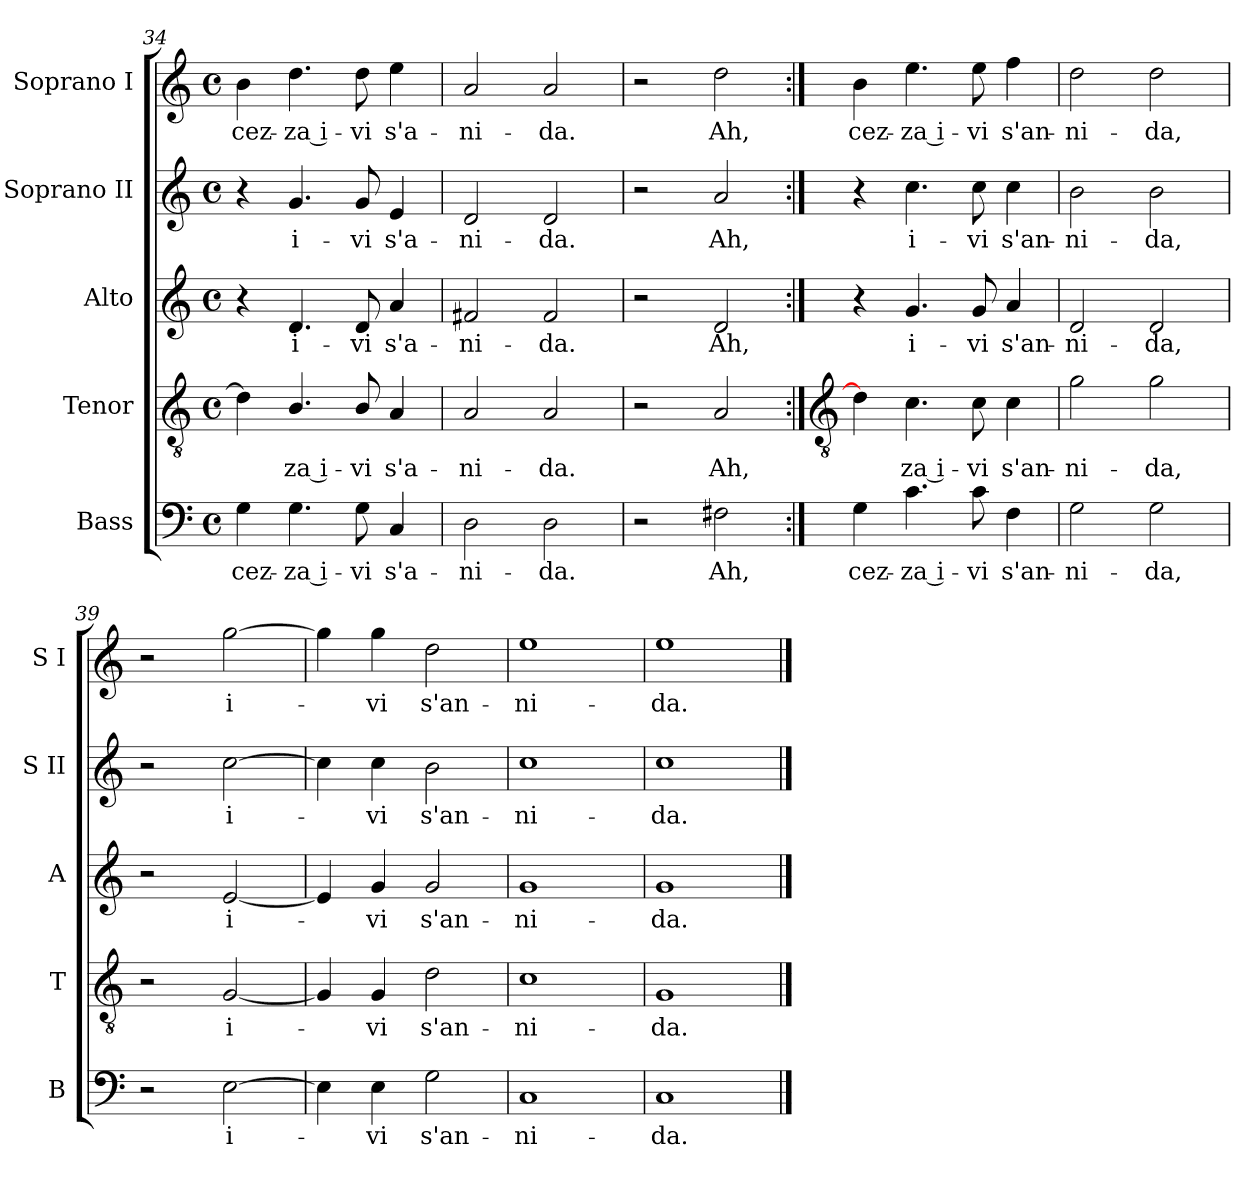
**kern	**text	**kern	**text	**kern	**text	**kern	**text	**kern	**text
*part5	*part5	*part4	*part4	*part3	*part3	*part2	*part2	*part1	*part1
*staff5	*staff5	*staff4	*staff4	*staff3	*staff3	*staff2	*staff2	*staff1	*staff1
*I"Bass	*	*I"Tenor	*	*I"Alto	*	*I"Soprano II	*	*I"Soprano I	*
*I'B	*	*I'T	*	*I'A	*	*I'S II	*	*I'S I	*
*clefF4	*	*clefGv2	*	*clefG2	*	*clefG2	*	*clefG2	*
*k[]	*	*k[]	*	*k[]	*	*k[]	*	*k[]	*
*C:	*	*C:	*	*C:	*	*C:	*	*C:	*
*M4/4	*	*M4/4	*	*M4/4	*	*M4/4	*	*M4/4	*
*met(c)	*	*met(c)	*	*met(c)	*	*met(c)	*	*met(c)	*
=34	=34	=34	=34	=34	=34	=34	=34	=34	=34
!	!LO:LY:b	!	!	!	!	!	!	!	!LO:LY:b
4G	-cez-	4d]	.	4r	.	4r	.	4b	-cez-
!	!LO:LY:b	!	!LO:LY:b	!	!LO:LY:b	!	!LO:LY:b	!	!LO:LY:b
4.G	-za i-	4.B/	za i-	4.d	i-	4.g	i-	4.dd	-za i-
!	!LO:LY:b	!	!LO:LY:b	!	!LO:LY:b	!	!LO:LY:b	!	!LO:LY:b
8G	-vi	8B/	-vi	8d	-vi	8g	-vi	8dd	-vi
!	!LO:LY:b	!	!LO:LY:b	!	!LO:LY:b	!	!LO:LY:b	!	!LO:LY:b
4C	s'a-	4A	s'a-	4a	s'a-	4e	s'a-	4ee	s'a-
=35	=35	=35	=35	=35	=35	=35	=35	=35	=35
!	!LO:LY:b	!	!LO:LY:b	!	!LO:LY:b	!	!LO:LY:b	!	!LO:LY:b
2D	-ni-	2A	-ni-	2f#X	-ni-	2d	-ni-	2a	-ni-
!	!LO:LY:b	!	!LO:LY:b	!	!LO:LY:b	!	!LO:LY:b	!	!LO:LY:b
2D	-da.	2A	-da.	2f#	-da.	2d	-da.	2a	-da.
=36	=36	=36	=36	=36	=36	=36	=36	=36	=36
2r	.	2r	.	2r	.	2r	.	2r	.
!	!LO:LY:b	!	!LO:LY:b	!	!LO:LY:b	!	!LO:LY:b	!	!LO:LY:b
2F#X	Ah,	2A	Ah,	2d	Ah,	2a	Ah,	2dd	Ah,
!!LO:LB:g=z
=37:|!	=37:|!	=37:|!	=37:|!	=37:|!	=37:|!	=37:|!	=37:|!	=37:|!	=37:|!
*	*	*clefGv2	*	*	*	*	*	*	*
!	!LO:LY:b	!	!	!	!	!	!	!	!LO:LY:b
4G	cez-	4d]	.	4r	.	4r	.	4b	cez-
!	!LO:LY:b	!	!LO:LY:b	!	!LO:LY:b	!	!LO:LY:b	!	!LO:LY:b
4.c	-za i-	4.c	za i-	4.g	i-	4.cc	i-	4.ee	-za i-
!	!LO:LY:b	!	!LO:LY:b	!	!LO:LY:b	!	!LO:LY:b	!	!LO:LY:b
8c	-vi	8c	-vi	8g	-vi	8cc	-vi	8ee	-vi
!	!LO:LY:b	!	!LO:LY:b	!	!LO:LY:b	!	!LO:LY:b	!	!LO:LY:b
4F	s'an-	4c	s'an-	4a	s'an-	4cc	s'an-	4ff	s'an-
=38	=38	=38	=38	=38	=38	=38	=38	=38	=38
!	!LO:LY:b	!	!LO:LY:b	!	!LO:LY:b	!	!LO:LY:b	!	!LO:LY:b
2G	-ni-	2g	-ni-	2d	-ni-	2b	-ni-	2dd	-ni-
!	!LO:LY:b	!	!LO:LY:b	!	!LO:LY:b	!	!LO:LY:b	!	!LO:LY:b
2G	-da,	2g	-da,	2d	-da,	2b	-da,	2dd	-da,
=39	=39	=39	=39	=39	=39	=39	=39	=39	=39
2r	.	2r	.	2r	.	2r	.	2r	.
!	!LO:LY:b	!	!LO:LY:b	!	!LO:LY:b	!	!LO:LY:b	!	!LO:LY:b
[2E	i-	[2G	i-	[2e	i-	[2cc	i-	[2gg	i-
=40	=40	=40	=40	=40	=40	=40	=40	=40	=40
4E]	.	4G]	.	4e]	.	4cc]	.	4gg]	.
!	!LO:LY:b	!	!LO:LY:b	!	!LO:LY:b	!	!LO:LY:b	!	!LO:LY:b
4E	vi	4G	vi	4g	vi	4cc	vi	4gg	vi
!	!LO:LY:b	!	!LO:LY:b	!	!LO:LY:b	!	!LO:LY:b	!	!LO:LY:b
2G	s'an-	2d	s'an-	2g	s'an-	2b	s'an-	2dd	s'an-
=41	=41	=41	=41	=41	=41	=41	=41	=41	=41
!	!LO:LY:b	!	!LO:LY:b	!	!LO:LY:b	!	!LO:LY:b	!	!LO:LY:b
1C	-ni-	1c	-ni--	1g	-ni--	1cc	-ni--	1ee	-ni-
=42	=42	=42	=42	=42	=42	=42	=42	=42	=42
!	!LO:LY:b	!	!LO:LY:b	!	!LO:LY:b	!	!LO:LY:b	!	!LO:LY:b
1C	-da.	1G	-da.	1g	-da.	1cc	-da.	1ee	-da.
==	==	==	==	==	==	==	==	==	==
*-	*-	*-	*-	*-	*-	*-	*-	*-	*-
